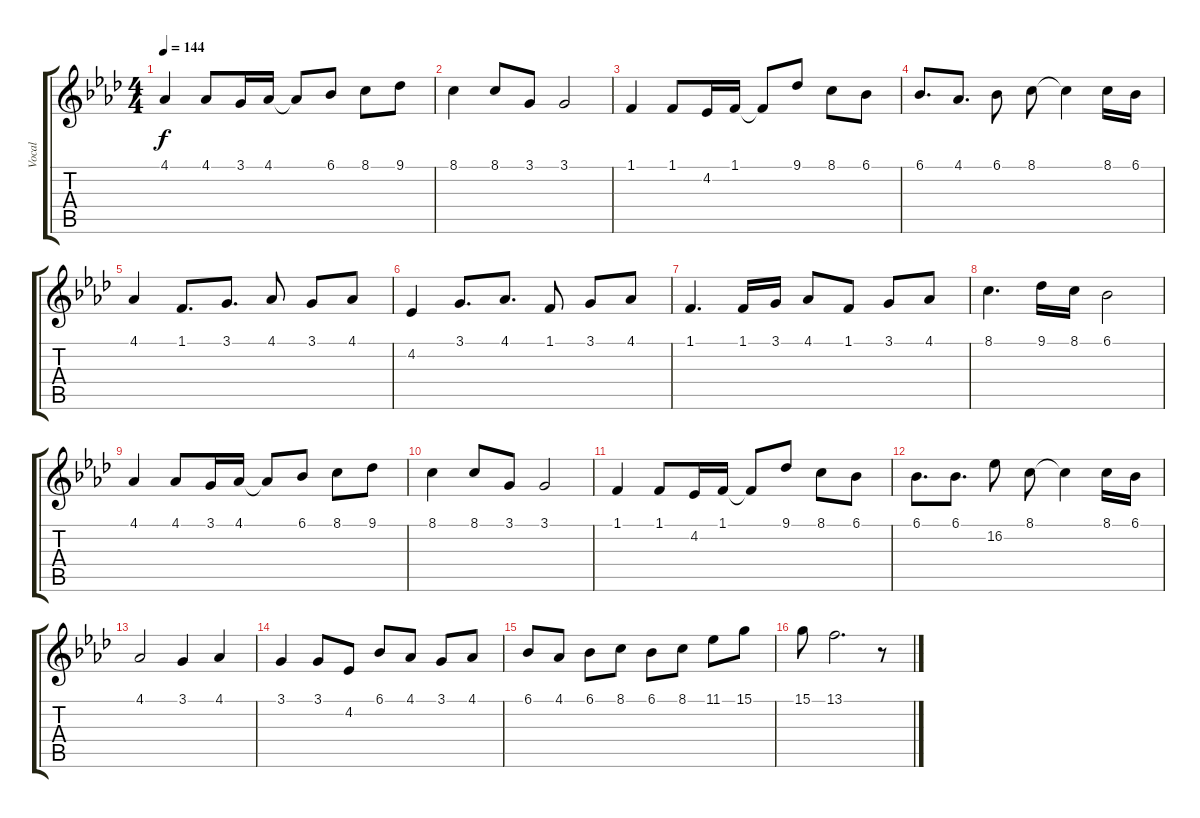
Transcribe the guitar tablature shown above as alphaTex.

\track ("Vocal" "Vocal") {instrument choiraahs}
\staff {score tabs}
\tuning (E4 B3 G3 D3 A2 E2) {hide}
\ts (4 4)
\tempo 144
\clef g2
\ks ab
4.1.4{dy f} 4.1.8 3.1.16 4.1.16 4.1{t}.8 6.1.8 8.1.8 9.1.8 |
8.1.4 8.1.8 3.1.8 3.1.2 |
1.1.4 1.1.8 4.2.16 1.1.16 1.1{t}.8 9.1.8 8.1.8 6.1.8 |
6.1.8{d} 4.1.8{d} 6.1.8 8.1.8 8.1{t}.4 8.1.16 6.1.16 |
4.1.4 1.1.8{d} 3.1.8{d} 4.1.8 3.1.8 4.1.8 |
4.2.4 3.1.8{d} 4.1.8{d} 1.1.8 3.1.8 4.1.8 |
1.1.4{d} 1.1.16 3.1.16 4.1.8 1.1.8 3.1.8 4.1.8 |
8.1.4{d} 9.1.16 8.1.16 6.1.2 |
4.1.4 4.1.8 3.1.16 4.1.16 4.1{t}.8 6.1.8 8.1.8 9.1.8 |
8.1.4 8.1.8 3.1.8 3.1.2 |
1.1.4 1.1.8 4.2.16 1.1.16 1.1{t}.8 9.1.8 8.1.8 6.1.8 |
6.1.8{d} 6.1.8{d} 16.2.8 8.1.8 8.1{t}.4 8.1.16 6.1.16 |
4.1.2 3.1.4 4.1.4 |
3.1.4 3.1.8 4.2.8 6.1.8 4.1.8 3.1.8 4.1.8 |
6.1.8 4.1.8 6.1.8 8.1.8 6.1.8 8.1.8 11.1.8 15.1.8 |
15.1.8 13.1.2{d} r.8
